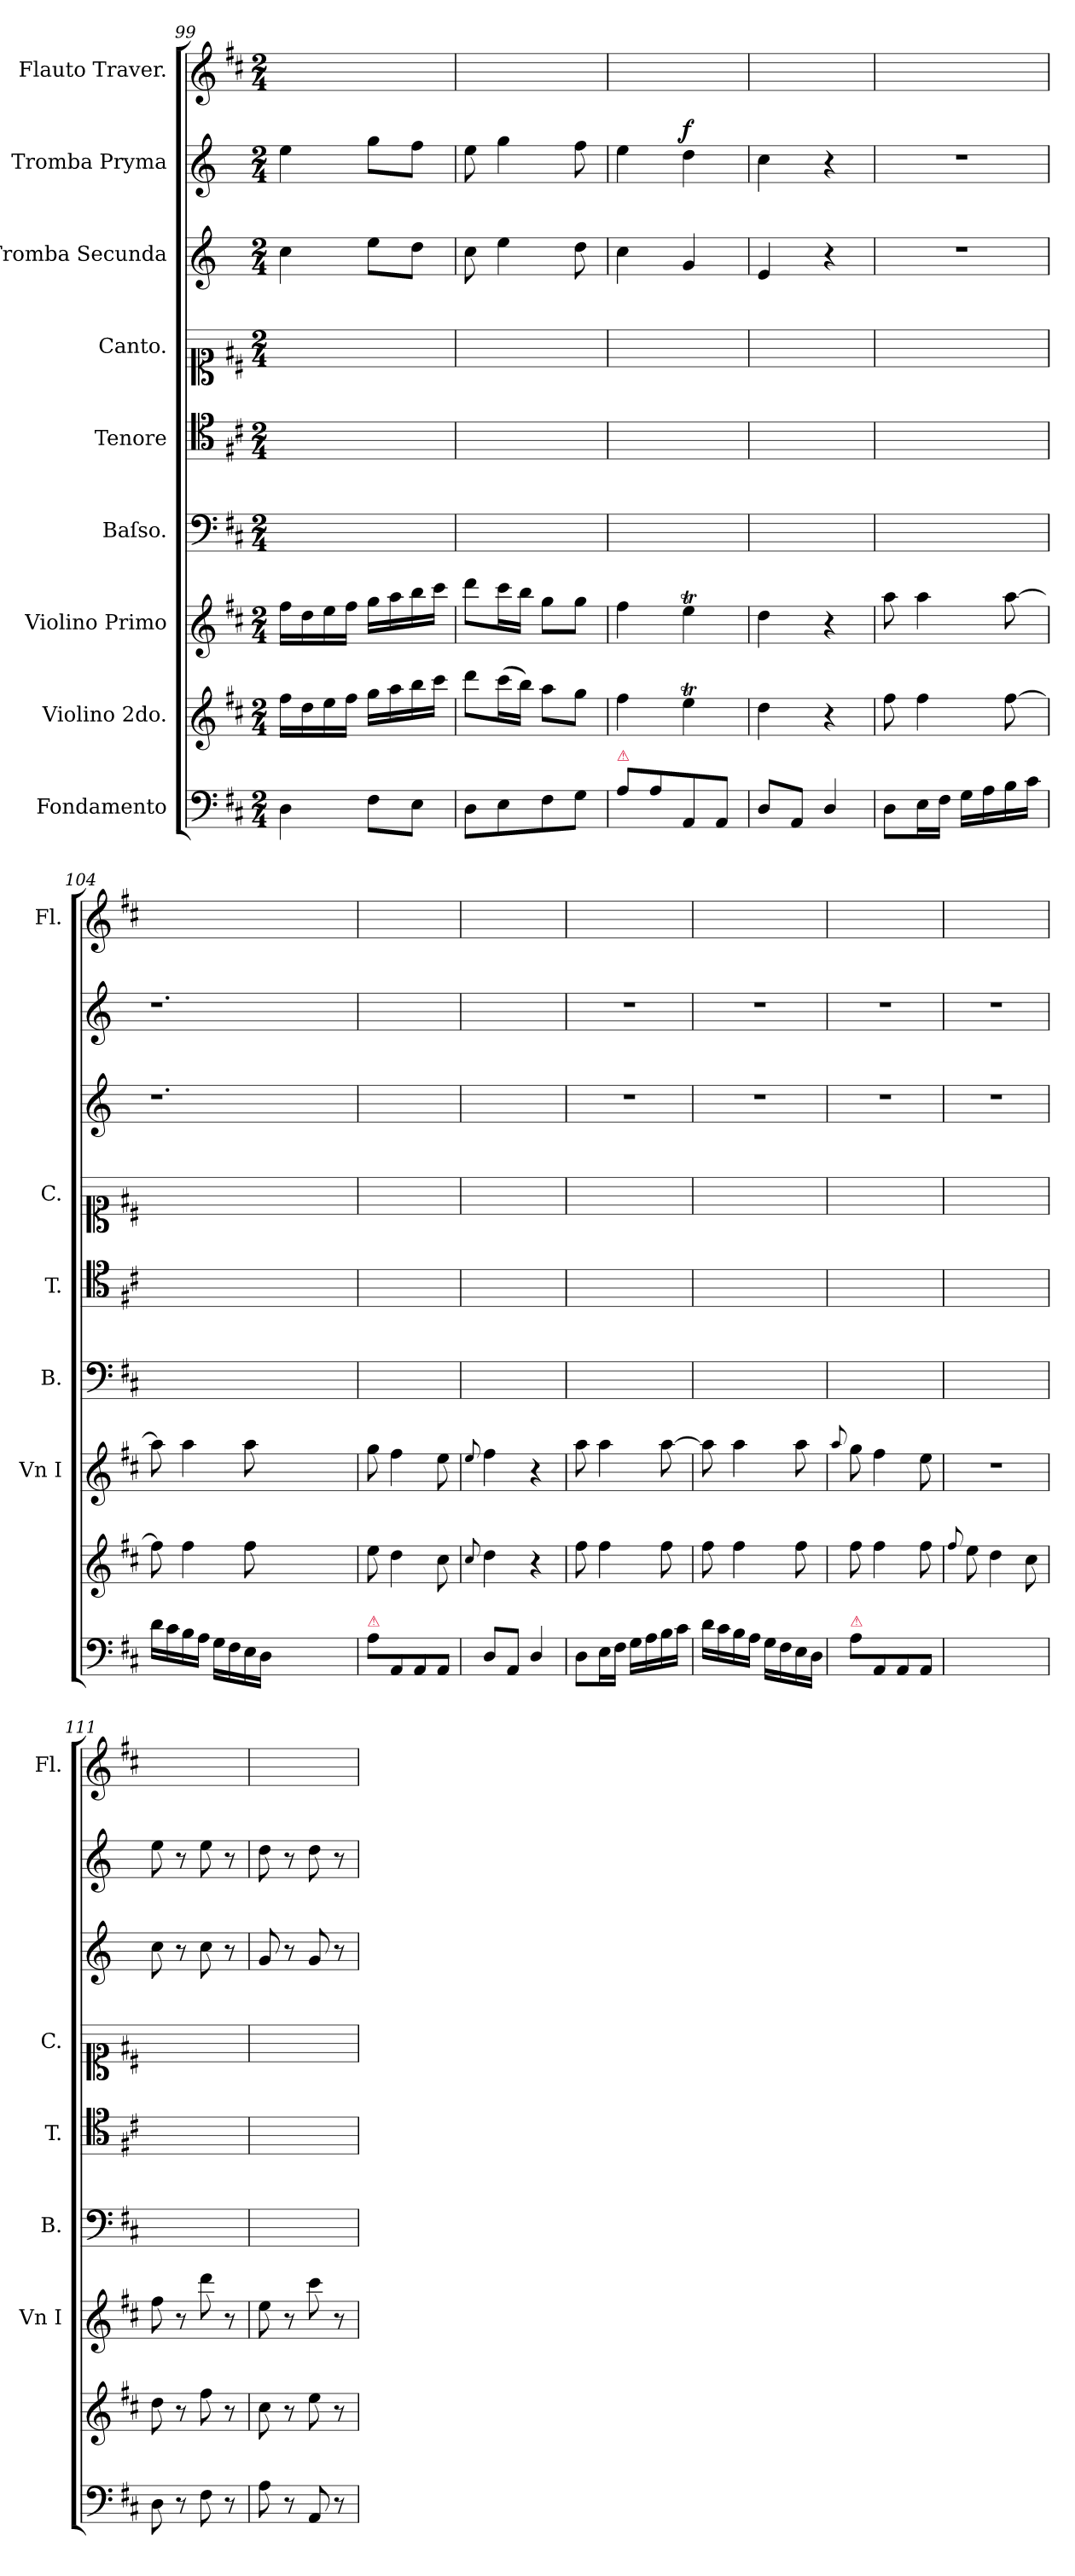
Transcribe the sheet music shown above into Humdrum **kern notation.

**kern	**dynam	**kern	**dynam	**kern	**dynam	**kern	**kern	**kern	**kern	**kern	**dynam	**kern
*part9	*part9	*part8	*part8	*part7	*part7	*part6	*part5	*part4	*part3	*part2	*part2	*part1
*staff9	*staff9	*staff8	*staff8	*staff7	*staff7	*staff6	*staff5	*staff4	*staff3	*staff2	*staff2	*staff1
*I"Fondamento	*	*I"Violino 2do.	*	*I"Violino Primo	*	*I"Baſso.	*I"Tenore	*I"Canto.	*I"Tromba Secunda	*I"Tromba Pryma	*	*I"Flauto Traver.
*	*	*	*	*I'Vn I	*	*I'B.	*I'T.	*I'C.	*	*	*	*I'Fl.
*clefF4	*	*clefG2	*	*clefG2	*	*clefF4	*clefC4	*clefC1	*clefG2	*clefG2	*	*clefG2
*	*	*	*	*	*	*	*	*	*ITrd-1c-2	*ITrd-1c-2	*	*
*k[f#c#]	*	*k[f#c#]	*	*k[f#c#]	*	*k[f#c#]	*k[f#c#]	*k[f#c#]	*k[f#c#]	*k[f#c#]	*	*k[f#c#]
*D:	*	*D:	*	*D:	*	*D:	*D:	*D:	*D:	*D:	*	*D:
*M2/4	*	*M2/4	*	*M2/4	*	*M2/4	*M2/4	*M2/4	*M2/4	*M2/4	*	*M2/4
=99	=99	=99	=99	=99	=99	=99	=99	=99	=99	=99	=99	=99
4D\	.	16ff#\LL	.	16ff#\LL	.	2ryy	2ryy	2ryy	4dd\	4ff#\	.	2ryy
.	.	16dd\	.	16dd\	.	.	.	.	.	.	.	.
.	.	16ee\	.	16ee\	.	.	.	.	.	.	.	.
.	.	16ff#\JJ	.	16ff#\JJ	.	.	.	.	.	.	.	.
8F#\L	.	16gg\LL	.	16gg\LL	.	.	.	.	8ff#\L	8aa\L	.	.
.	.	16aa\	.	16aa\	.	.	.	.	.	.	.	.
8E\J	.	16bb\	.	16bb\	.	.	.	.	8ee\J	8gg\J	.	.
.	.	16ccc#\JJ	.	16ccc#\JJ	.	.	.	.	.	.	.	.
=100	=100	=100	=100	=100	=100	=100	=100	=100	=100	=100	=100	=100
8D\L	.	8ddd\L	.	8ddd\L	.	2ryy	2ryy	2ryy	8dd\	8ff#\	.	2ryy
8E\	.	(>16ccc#\L	.	16ccc#\L	.	.	.	.	4ff#\	4aa\	.	.
.	.	16bb\JJ)	.	16bb\JJ	.	.	.	.	.	.	.	.
8F#\	.	8aa\L	.	8gg\L	.	.	.	.	.	.	.	.
8G\J	.	8gg\J	.	8gg\J	.	.	.	.	8ee\	8gg\	.	.
=101	=101	=101	=101	=101	=101	=101	=101	=101	=101	=101	=101	=101
!LO:TX:a:color=crimson:t=⚠	!	!	!	!	!	!	!	!	!	!	!	!
8A\L	.	4ff#\	.	4ff#\	.	2ryy	2ryy	2ryy	4dd\	4ff#\	.	2ryy
8A\	.	.	.	.	.	.	.	.	.	.	.	.
!	!	!	!	!	!	!	!	!	!	!	!LO:DY:a	!
8AA/	.	4eeT\	.	4eeT\	.	.	.	.	4a/	4ee\	f.	.
8AA/J	.	.	.	.	.	.	.	.	.	.	.	.
=102	=102	=102	=102	=102	=102	=102	=102	=102	=102	=102	=102	=102
8D/L	.	4dd\	.	4dd\	.	2ryy	2ryy	2ryy	4f#/	4dd\	.	2ryy
8AA/J	.	.	.	.	.	.	.	.	.	.	.	.
4D/	.	4r	.	4r	.	.	.	.	4r	4r	.	.
=103	=103	=103	=103	=103	=103	=103	=103	=103	=103	=103	=103	=103
!	!LO:DY:a	!	!LO:DY:a	!	!LO:DY:a	!	!	!	!	!	!	!
8D\L	p&colon;	8ff#\	pia	8aa\	pia	2ryy	2ryy	2ryy	2r	2r	.	2ryy
16E\L	.	4ff#\	.	4aa\	.	.	.	.	.	.	.	.
16F#\JJ	.	.	.	.	.	.	.	.	.	.	.	.
16G\LL	.	.	.	.	.	.	.	.	.	.	.	.
16A\	.	.	.	.	.	.	.	.	.	.	.	.
16B\	.	[8ff#\	.	[8aa\	.	.	.	.	.	.	.	.
16c#\JJ	.	.	.	.	.	.	.	.	.	.	.	.
=104	=104	=104	=104	=104	=104	=104	=104	=104	=104	=104	=104	=104
16d\LL	.	8ff#\]	.	8aa\]	.	2ryy	2ryy	2ryy	1.r	1.r	.	2ryy
16c#\	.	.	.	.	.	.	.	.	.	.	.	.
16B\	.	4ff#\	.	4aa\	.	.	.	.	.	.	.	.
16A\JJ	.	.	.	.	.	.	.	.	.	.	.	.
16G\LL	.	.	.	.	.	.	.	.	.	.	.	.
16F#\	.	.	.	.	.	.	.	.	.	.	.	.
16E\	.	8ff#\	.	8aa\	.	.	.	.	.	.	.	.
16D\JJ	.	.	.	.	.	.	.	.	.	.	.	.
1ryy	.	1ryy	.	1ryy	.	1ryy	1ryy	1ryy	.	.	.	1ryy
=105	=105	=105	=105	=105	=105	=105	=105	=105	=105	=105	=105	=105
!LO:TX:a:color=crimson:t=⚠	!	!	!	!	!	!	!	!	!	!	!	!
8A\L	.	8ee\	.	8gg\	.	2ryy	2ryy	2ryy	2ryy	2ryy	.	2ryy
8AA/	.	4dd\	.	4ff#\	.	.	.	.	.	.	.	.
8AA/	.	.	.	.	.	.	.	.	.	.	.	.
8AA/J	.	8cc#\	.	8ee\	.	.	.	.	.	.	.	.
=106	=106	=106	=106	=106	=106	=106	=106	=106	=106	=106	=106	=106
.	.	8qqcc#/	.	8qqee/	.	.	.	.	.	.	.	.
8D/L	.	4dd\	.	4ff#\	.	2ryy	2ryy	2ryy	2ryy	2ryy	.	2ryy
8AA/J	.	.	.	.	.	.	.	.	.	.	.	.
4D/	.	4r	.	4r	.	.	.	.	.	.	.	.
=107	=107	=107	=107	=107	=107	=107	=107	=107	=107	=107	=107	=107
8D\L	.	8ff#\	.	8aa\	.	2ryy	2ryy	2ryy	2r	2r	.	2ryy
16E\L	.	4ff#\	.	4aa\	.	.	.	.	.	.	.	.
16F#\JJ	.	.	.	.	.	.	.	.	.	.	.	.
16G\LL	.	.	.	.	.	.	.	.	.	.	.	.
16A\	.	.	.	.	.	.	.	.	.	.	.	.
16B\	.	8ff#\	.	[8aa\	.	.	.	.	.	.	.	.
16c#\JJ	.	.	.	.	.	.	.	.	.	.	.	.
=108	=108	=108	=108	=108	=108	=108	=108	=108	=108	=108	=108	=108
16d\LL	.	8ff#\	.	8aa\]	.	2ryy	2ryy	2ryy	2r	2r	.	2ryy
16c#\	.	.	.	.	.	.	.	.	.	.	.	.
16B\	.	4ff#\	.	4aa\	.	.	.	.	.	.	.	.
16A\JJ	.	.	.	.	.	.	.	.	.	.	.	.
16G\LL	.	.	.	.	.	.	.	.	.	.	.	.
16F#\	.	.	.	.	.	.	.	.	.	.	.	.
16E\	.	8ff#\	.	8aa\	.	.	.	.	.	.	.	.
16D\JJ	.	.	.	.	.	.	.	.	.	.	.	.
=109	=109	=109	=109	=109	=109	=109	=109	=109	=109	=109	=109	=109
.	.	.	.	8qqaa/	.	.	.	.	.	.	.	.
!LO:TX:a:color=crimson:t=⚠	!	!	!	!	!	!	!	!	!	!	!	!
8A\L	.	8ff#\	.	8gg\	.	2ryy	2ryy	2ryy	2r	2r	.	2ryy
8AA/	.	4ff#\	.	4ff#\	.	.	.	.	.	.	.	.
8AA/	.	.	.	.	.	.	.	.	.	.	.	.
8AA/J	.	8ff#\	.	8ee\	.	.	.	.	.	.	.	.
=110	=110	=110	=110	=110	=110	=110	=110	=110	=110	=110	=110	=110
.	.	8qqff#/	.	.	.	.	.	.	.	.	.	.
2ryy	.	8ee\	.	2r	.	2ryy	2ryy	2ryy	2r	2r	.	2ryy
.	.	4dd\	.	.	.	.	.	.	.	.	.	.
.	.	8cc#\	.	.	.	.	.	.	.	.	.	.
=111	=111	=111	=111	=111	=111	=111	=111	=111	=111	=111	=111	=111
!	!LO:DY:a	!	!LO:DY:a	!	!LO:DY:a	!	!	!	!	!	!LO:DY:a	!
8D\	f&colon;	8dd\	for	8ff#\	for	2ryy	2ryy	2ryy	8dd\	8ff#\	for	2ryy
8r	.	8r	.	8r	.	.	.	.	8r	8r	.	.
8F#\	.	8ff#\	.	8ddd\	.	.	.	.	8dd\	8ff#\	.	.
8r	.	8r	.	8r	.	.	.	.	8r	8r	.	.
=112	=112	=112	=112	=112	=112	=112	=112	=112	=112	=112	=112	=112
8A\	.	8cc#\	.	8ee\	.	2ryy	2ryy	2ryy	8a/	8ee\	.	2ryy
8r	.	8r	.	8r	.	.	.	.	8r	8r	.	.
8AA/	.	8ee\	.	8ccc#\	.	.	.	.	8a/	8ee\	.	.
8r	.	8r	.	8r	.	.	.	.	8r	8r	.	.
=	=	=	=	=	=	=	=	=	=	=	=	=
*-	*-	*-	*-	*-	*-	*-	*-	*-	*-	*-	*-	*-
